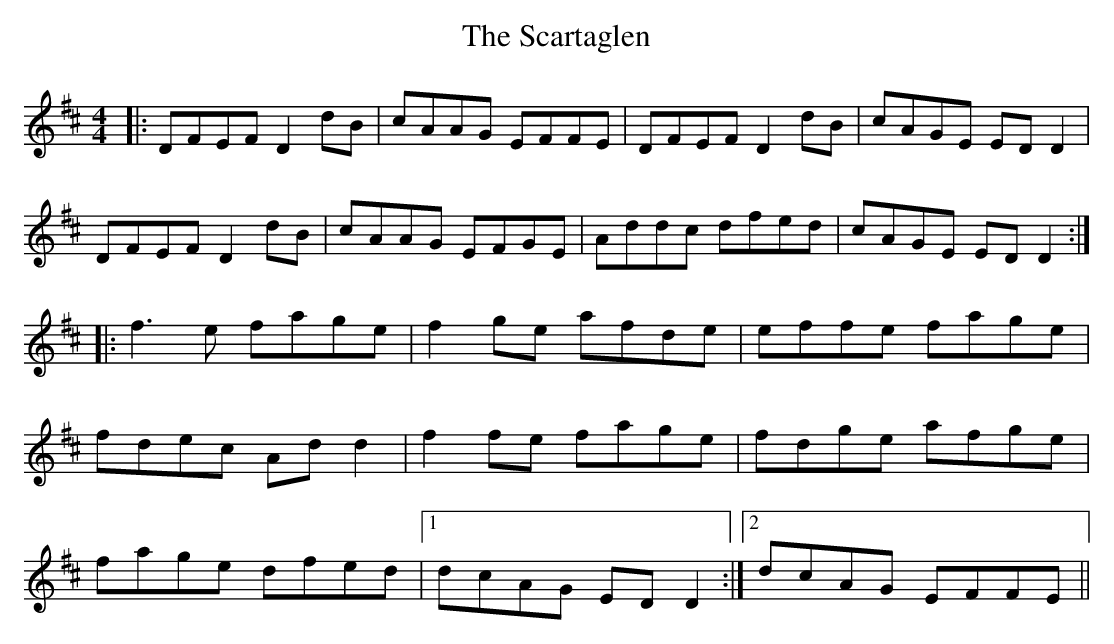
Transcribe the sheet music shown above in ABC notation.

X:1
T: The Scartaglen
M: 4/4
L: 1/8
K: Dmaj
|:DFEF D2dB|cAAG EFFE|DFEF D2dB|cAGE EDD2|
DFEF D2dB|cAAG EFGE|Addc dfed|cAGE EDD2:|
|:f3e fage|f2ge afde|effe fage|
fdec Add2|f2fe fage|fdge afge|
fage dfed|1 dcAG EDD2:|2 dcAG EFFE||
